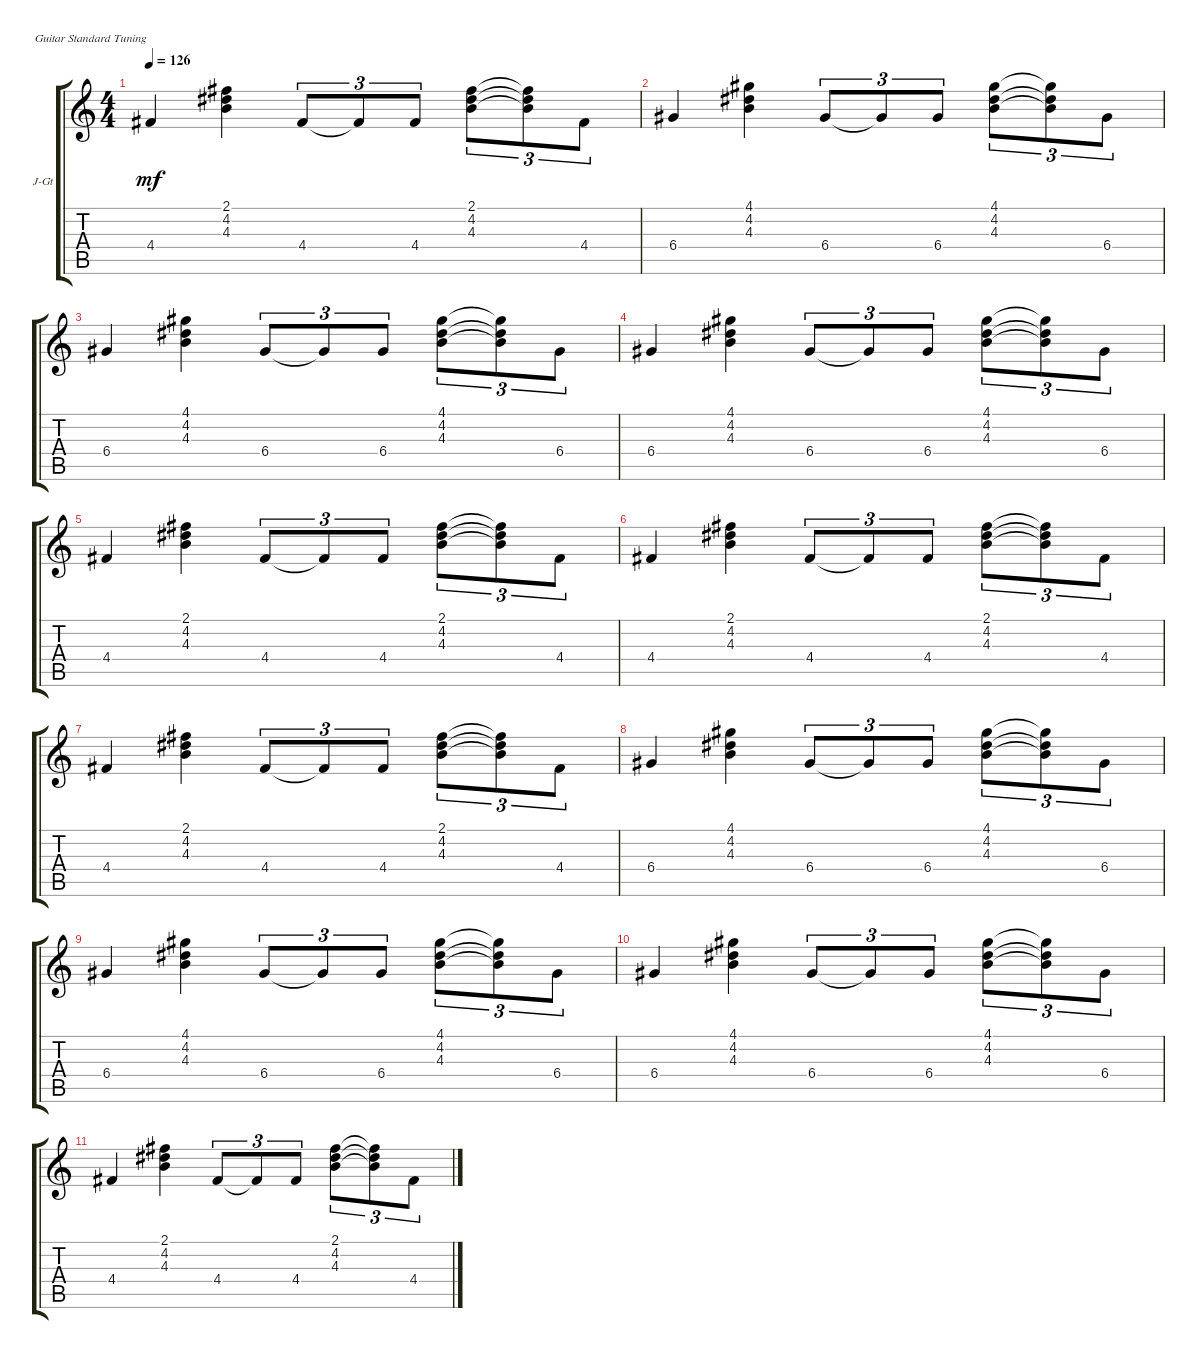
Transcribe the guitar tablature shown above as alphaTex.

\defaultSystemsLayout 4
\bracketExtendMode groupsimilarinstruments
\firstSystemTrackNameOrientation horizontal
\otherSystemsTrackNameOrientation horizontal
\track ("Jazz Guitar" "J-Gt") {instrument electricguitarclean}
\staff {score tabs}
\tuning (E4 B3 G3 D3 A2 E2)
\ts (4 4)
\tempo 126
\clef g2
\ks c
4.4.4{dy mf} (2.1 4.2 4.3).4 4.4.8{tu (3 2)} 4.4{t}.8{tu (3 2)} 4.4.8{tu (3 2)} (2.1 4.2 4.3).8{tu (3 2)} (2.1{t} 4.2{t} 4.3{t}).8{tu (3 2)} 4.4.8{tu (3 2)} |
6.4.4 (4.1 4.2 4.3).4 6.4.8{tu (3 2)} 6.4{t}.8{tu (3 2)} 6.4.8{tu (3 2)} (4.1 4.2 4.3).8{tu (3 2)} (4.1{t} 4.2{t} 4.3{t}).8{tu (3 2)} 6.4.8{tu (3 2)} |
6.4.4 (4.1 4.2 4.3).4 6.4.8{tu (3 2)} 6.4{t}.8{tu (3 2)} 6.4.8{tu (3 2)} (4.1 4.2 4.3).8{tu (3 2)} (4.1{t} 4.2{t} 4.3{t}).8{tu (3 2)} 6.4.8{tu (3 2)} |
6.4.4 (4.1 4.2 4.3).4 6.4.8{tu (3 2)} 6.4{t}.8{tu (3 2)} 6.4.8{tu (3 2)} (4.1 4.2 4.3).8{tu (3 2)} (4.1{t} 4.2{t} 4.3{t}).8{tu (3 2)} 6.4.8{tu (3 2)} |
4.4.4 (2.1 4.2 4.3).4 4.4.8{tu (3 2)} 4.4{t}.8{tu (3 2)} 4.4.8{tu (3 2)} (2.1 4.2 4.3).8{tu (3 2)} (2.1{t} 4.2{t} 4.3{t}).8{tu (3 2)} 4.4.8{tu (3 2)} |
4.4.4 (2.1 4.2 4.3).4 4.4.8{tu (3 2)} 4.4{t}.8{tu (3 2)} 4.4.8{tu (3 2)} (2.1 4.2 4.3).8{tu (3 2)} (2.1{t} 4.2{t} 4.3{t}).8{tu (3 2)} 4.4.8{tu (3 2)} |
4.4.4 (2.1 4.2 4.3).4 4.4.8{tu (3 2)} 4.4{t}.8{tu (3 2)} 4.4.8{tu (3 2)} (2.1 4.2 4.3).8{tu (3 2)} (2.1{t} 4.2{t} 4.3{t}).8{tu (3 2)} 4.4.8{tu (3 2)} |
6.4.4 (4.1 4.2 4.3).4 6.4.8{tu (3 2)} 6.4{t}.8{tu (3 2)} 6.4.8{tu (3 2)} (4.1 4.2 4.3).8{tu (3 2)} (4.1{t} 4.2{t} 4.3{t}).8{tu (3 2)} 6.4.8{tu (3 2)} |
6.4.4 (4.1 4.2 4.3).4 6.4.8{tu (3 2)} 6.4{t}.8{tu (3 2)} 6.4.8{tu (3 2)} (4.1 4.2 4.3).8{tu (3 2)} (4.1{t} 4.2{t} 4.3{t}).8{tu (3 2)} 6.4.8{tu (3 2)} |
6.4.4 (4.1 4.2 4.3).4 6.4.8{tu (3 2)} 6.4{t}.8{tu (3 2)} 6.4.8{tu (3 2)} (4.1 4.2 4.3).8{tu (3 2)} (4.1{t} 4.2{t} 4.3{t}).8{tu (3 2)} 6.4.8{tu (3 2)} |
4.4.4 (2.1 4.2 4.3).4 4.4.8{tu (3 2)} 4.4{t}.8{tu (3 2)} 4.4.8{tu (3 2)} (2.1 4.2 4.3).8{tu (3 2)} (2.1{t} 4.2{t} 4.3{t}).8{tu (3 2)} 4.4.8{tu (3 2)}
